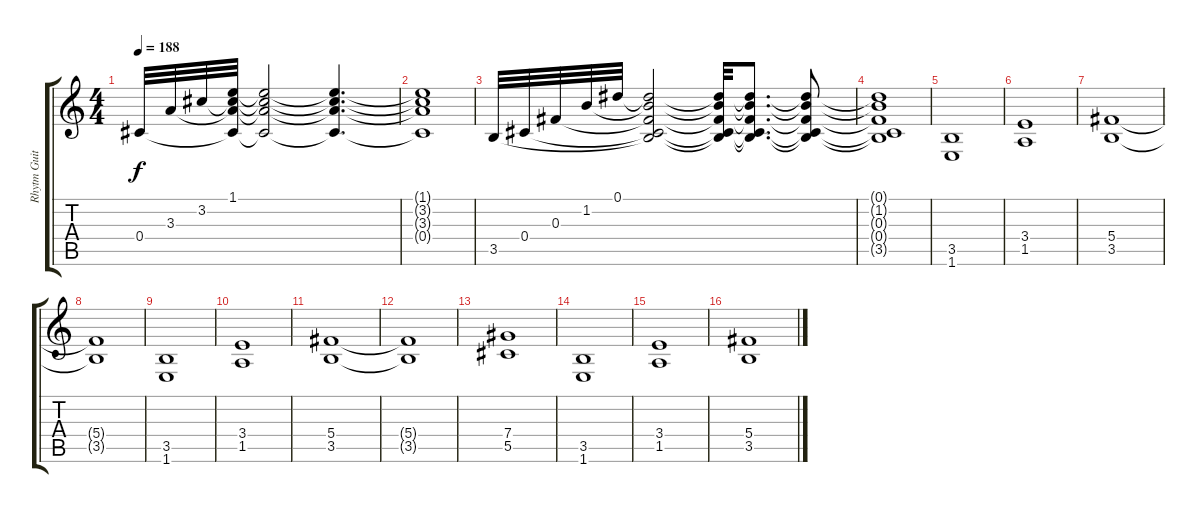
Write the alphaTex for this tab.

\track ("Rhytm Guitar" "Rhytm Guit") {instrument distortionguitar}
\staff {score tabs}
\tuning (Eb4 Bb3 Gb3 Db3 Ab2 Eb2) {hide}
\ts (4 4)
\tempo 188
\clef g2
\ks c
0.4.32{dy f} 3.3.32 3.2.32 (1.1 3.2{t} 3.3{t} 0.4{t}).32 (1.1{t} 3.2{t} 3.3{t} 0.4{t}).2 (1.1{t} 3.2{t} 3.3{t} 0.4{t}).4{d} |
(1.1{t} 3.2{t} 3.3{t} 0.4{t}).1 |
3.5.32 0.4.32 0.3.32 1.2.32 0.1.32 (0.1{t} 1.2{t} 0.3{t} 0.4{t} 3.5{t}).2 (0.1{t} 1.2{t} 0.3{t} 0.4{t} 3.5{t}).32 (0.1{t} 1.2{t} 0.3{t} 0.4{t} 3.5{t}).8{d} (0.1{t} 1.2{t} 0.3{t} 0.4{t} 3.5{t}).8 |
(0.1{t} 1.2{t} 0.3{t} 0.4{t} 3.5{t}).1 |
(3.5 1.6).1{instrument distortionguitar} |
(3.4 1.5).1 |
(5.4 3.5).1 |
(5.4{t} 3.5{t}).1 |
(3.5 1.6).1 |
(3.4 1.5).1 |
(5.4 3.5).1 |
(5.4{t} 3.5{t}).1 |
(7.4 5.5).1 |
(3.5 1.6).1 |
(3.4 1.5).1 |
(5.4 3.5).1
